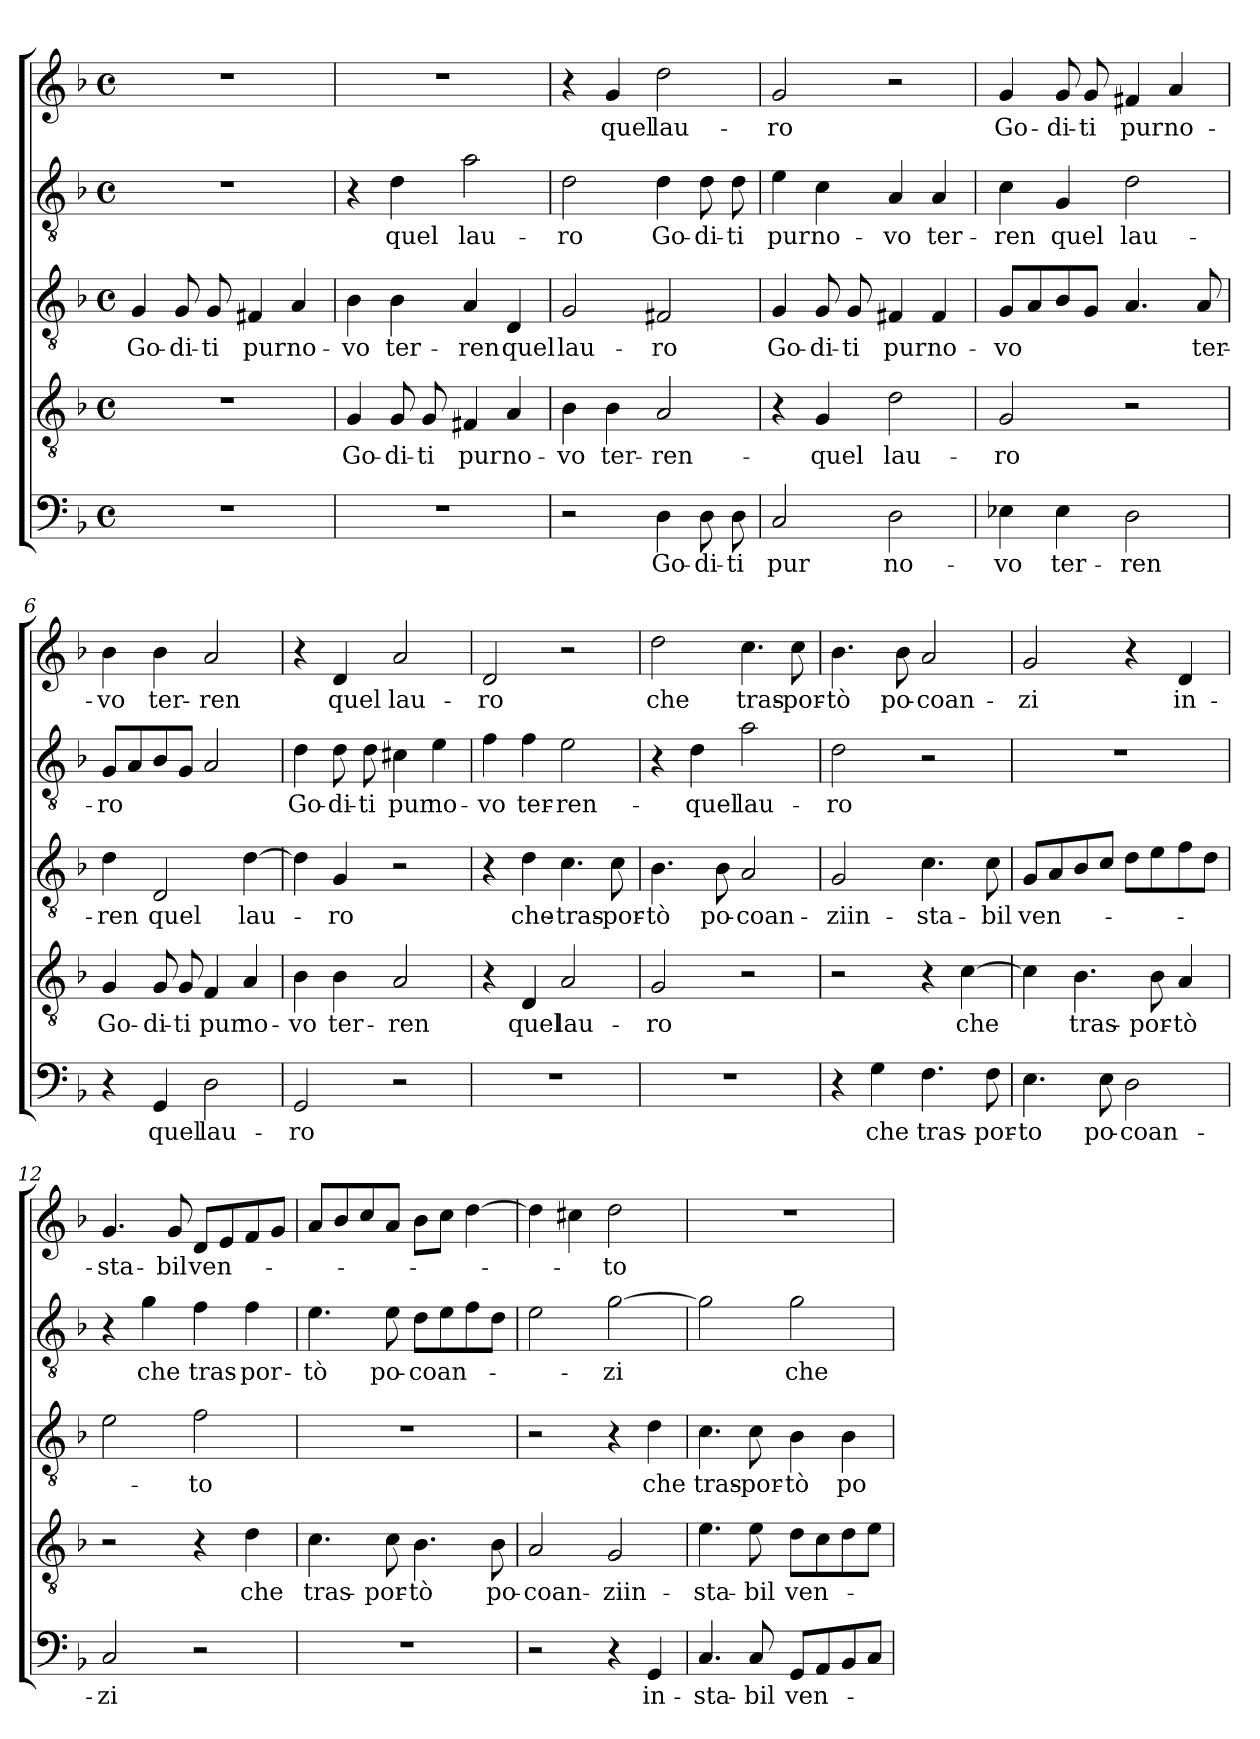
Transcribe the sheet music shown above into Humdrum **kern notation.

**kern	**text	**kern	**text	**kern	**text	**kern	**text	**kern	**text
*part5	*part5	*part4	*part4	*part3	*part3	*part2	*part2	*part1	*part1
*staff5	*staff5	*staff4	*staff4	*staff3	*staff3	*staff2	*staff2	*staff1	*staff1
*clefF4	*	*clefGv2	*	*clefGv2	*	*clefGv2	*	*clefG2	*
*k[b-]	*	*k[b-]	*	*k[b-]	*	*k[b-]	*	*k[b-]	*
*F:	*	*F:	*	*F:	*	*F:	*	*F:	*
*M4/4	*	*M4/4	*	*M4/4	*	*M4/4	*	*M4/4	*
*met(c)	*	*met(c)	*	*met(c)	*	*met(c)	*	*met(c)	*
=1	=1	=1	=1	=1	=1	=1	=1	=1	=1
1r	.	1r	.	4G/	Go-	1r	.	1r	.
.	.	.	.	8G/	-di-	.	.	.	.
.	.	.	.	8G/	-ti	.	.	.	.
.	.	.	.	4F#X/	pur	.	.	.	.
.	.	.	.	4A/	no-	.	.	.	.
=2	=2	=2	=2	=2	=2	=2	=2	=2	=2
1r	.	4G/	Go-	4B-\	-vo	4r	.	1r	.
.	.	8G/	-di-	4B-\	ter-	4d\	quel	.	.
.	.	8G/	-ti	.	.	.	.	.	.
.	.	4F#X/	pur	4A/	-ren	2a\	lau-	.	.
.	.	4A/	no-	4D/	quel	.	.	.	.
=3	=3	=3	=3	=3	=3	=3	=3	=3	=3
2r	.	4B-\	-vo	2G/	lau-	2d\	-ro	4r	.
.	.	4B-\	ter-	.	.	.	.	4g/	quel
4D\	Go-	2A/	-ren-	2F#X/	-ro	4d\	Go-	2dd\	lau-
8D\	-di-	.	.	.	.	8d\	-di-	.	.
8D\	-ti	.	.	.	.	8d\	-ti	.	.
=4	=4	=4	=4	=4	=4	=4	=4	=4	=4
2C/	pur	4r	.	4G/	Go-	4e\	pur	2g/	-ro
.	.	4G/	-quel	8G/	-di-	4c\	no-	.	.
.	.	.	.	8G/	-ti	.	.	.	.
2D\	no-	2d\	lau-	4F#X/	pur	4A/	-vo	2r	.
.	.	.	.	4F#/	no-	4A/	ter-	.	.
=5	=5	=5	=5	=5	=5	=5	=5	=5	=5
4E-X\	-vo	2G/	-ro	8G/L	-vo	4c\	-ren	4g/	Go-
.	.	.	.	8A/	.	.	.	.	.
4E-\	ter-	.	.	8B-/	.	4G/	quel	8g/	-di-
.	.	.	.	8G/J	.	.	.	8g/	-ti
2D\	-ren	2r	.	4.A/	.	2d\	lau-	4f#X/	pur
.	.	.	.	.	.	.	.	4a/	no-
.	.	.	.	8A/	ter-	.	.	.	.
!!LO:LB:g=z
=6	=6	=6	=6	=6	=6	=6	=6	=6	=6
4r	.	4G/	Go-	4d\	-ren	8G/L	-ro	4b-\	-vo
.	.	.	.	.	.	8A/	.	.	.
4GG/	quel	8G/	-di-	2D/	quel	8B-/	.	4b-\	ter-
.	.	8G/	-ti	.	.	8G/J	.	.	.
2D\	lau-	4F/	pur	.	.	2A/	.	2a/	-ren
.	.	4A/	no-	[4d\	lau-	.	.	.	.
=7	=7	=7	=7	=7	=7	=7	=7	=7	=7
2GG/	-ro	4B-\	-vo	4d\]	.	4d\	Go-	4r	.
.	.	4B-\	ter-	4G/	-ro	8d\	-di-	4d/	quel
.	.	.	.	.	.	8d\	-ti	.	.
2r	.	2A/	-ren	2r	.	4c#X\	pur	2a/	lau-
.	.	.	.	.	.	4e\	no-	.	.
=8	=8	=8	=8	=8	=8	=8	=8	=8	=8
1r	.	4r	.	4r	.	4f\	-vo	2d/	-ro
.	.	4D/	quel	4d\	che-	4f\	ter-	.	.
.	.	2A/	lau-	4.c\	-tras-	2e\	-ren-	2r	.
.	.	.	.	8c\	-por-	.	.	.	.
=9	=9	=9	=9	=9	=9	=9	=9	=9	=9
1r	.	2G/	-ro	4.B-\	-tò	4r	.	2dd\	che
.	.	.	.	.	.	4d\	-quel	.	.
.	.	.	.	8B-\	po-	.	.	.	.
.	.	2r	.	2A/	-coan-	2a\	lau-	4.cc\	tras-
.	.	.	.	.	.	.	.	8cc\	-por-
=10	=10	=10	=10	=10	=10	=10	=10	=10	=10
4r	.	2r	.	2G/	-ziin-	2d\	-ro	4.b-\	-tò
4G\	che	.	.	.	.	.	.	.	.
.	.	.	.	.	.	.	.	8b-\	po-
4.F\	tras-	4r	.	4.c\	-sta-	2r	.	2a/	-coan-
.	.	[4c\	che	.	.	.	.	.	.
8F\	-por-	.	.	8c\	-bil	.	.	.	.
!!LO:PB:g=z
=11	=11	=11	=11	=11	=11	=11	=11	=11	=11
4.E\	-to	4c\]	.	8G/L	ven-	1r	.	2g/	-zi
.	.	.	.	8A/	.	.	.	.	.
.	.	4.B-\	tras-	8B-/	.	.	.	.	.
8E\	po-	.	.	8c/J	.	.	.	.	.
2D\	-coan-	.	.	8d\L	.	.	.	4r	.
.	.	8B-\	-por-	8e\	.	.	.	.	.
.	.	4A/	-tò	8f\	.	.	.	4d/	in-
.	.	.	.	8d\J	.	.	.	.	.
=12	=12	=12	=12	=12	=12	=12	=12	=12	=12
2C/	-zi	2r	.	2e\	.	4r	.	4.g/	-sta-
.	.	.	.	.	.	4g\	che	.	.
.	.	.	.	.	.	.	.	8g/	-bil
2r	.	4r	.	2f\	-to	4f\	tras-	8d/L	ven-
.	.	.	.	.	.	.	.	8e/	.
.	.	4d\	che	.	.	4f\	-por-	8f/	.
.	.	.	.	.	.	.	.	8g/J	.
=13	=13	=13	=13	=13	=13	=13	=13	=13	=13
1r	.	4.c\	tras-	1r	.	4.e\	-tò	8a/L	.
.	.	.	.	.	.	.	.	8b-/	.
.	.	.	.	.	.	.	.	8cc/	.
.	.	8c\	-por-	.	.	8e\	po-	8a/J	.
.	.	4.B-\	-tò	.	.	8d\L	-coan-	8b-\L	.
.	.	.	.	.	.	8e\	.	8cc\J	.
.	.	.	.	.	.	8f\	.	[4dd\	.
.	.	8B-\	po-	.	.	8d\J	.	.	.
=14	=14	=14	=14	=14	=14	=14	=14	=14	=14
2r	.	2A/	-coan-	2r	.	2e\	.	4dd\]	.
.	.	.	.	.	.	.	.	4cc#X\	.
4r	.	2G/	-ziin-	4r	.	[2g\	-zi	2dd\	-to
4GG/	in-	.	.	4d\	che	.	.	.	.
=15	=15	=15	=15	=15	=15	=15	=15	=15	=15
4.C/	-sta-	4.e\	-sta-	4.c\	tras-	2g\]	.	1r	.
8C/	-bil	8e\	-bil	8c\	-por-	.	.	.	.
8GG/L	ven-	8d\L	ven-	4B-\	-tò	2g\	che	.	.
8AA/	.	8c\	.	.	.	.	.	.	.
8BB-/	.	8d\	.	4B-\	po-	.	.	.	.
8C/J	.	8e\J	.	.	.	.	.	.	.
=	=	=	=	=	=	=	=	=	=
*-	*-	*-	*-	*-	*-	*-	*-	*-	*-
